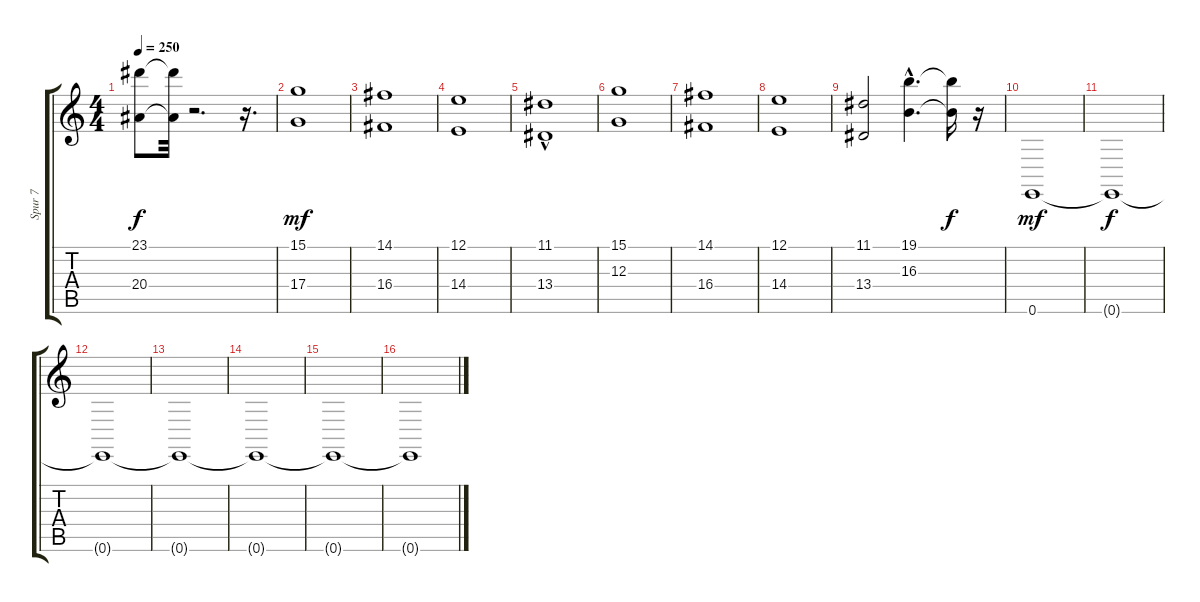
\track ("Spur 7" "Spur 7") {instrument stringensemble1}
\staff {score tabs}
\tuning (E4 B3 G3 D3 A2 E2) {hide}
\ts (4 4)
\tempo 250
\clef g2
\ks c
(23.1{t} 20.4{t}).8{dy f} (23.1{t} 20.4{t}).32 r.2{d} r.16{d} |
(15.1 17.4).1{dy mf} |
(14.1 16.4).1 |
(12.1 14.4).1 |
(11.1{hac} 13.4).1 |
(15.1 12.3).1 |
(14.1 16.4).1 |
(12.1 14.4).1 |
(11.1 13.4).2 (19.1{hac} 16.3{hac}).4{d} (19.1{t} 16.3{t}).16{dy f} r.16 |
0.6.1{dy mf} |
0.6{t}.1{dy f} |
0.6{t}.1 |
0.6{t}.1 |
0.6{t}.1 |
0.6{t}.1 |
0.6{t}.1
